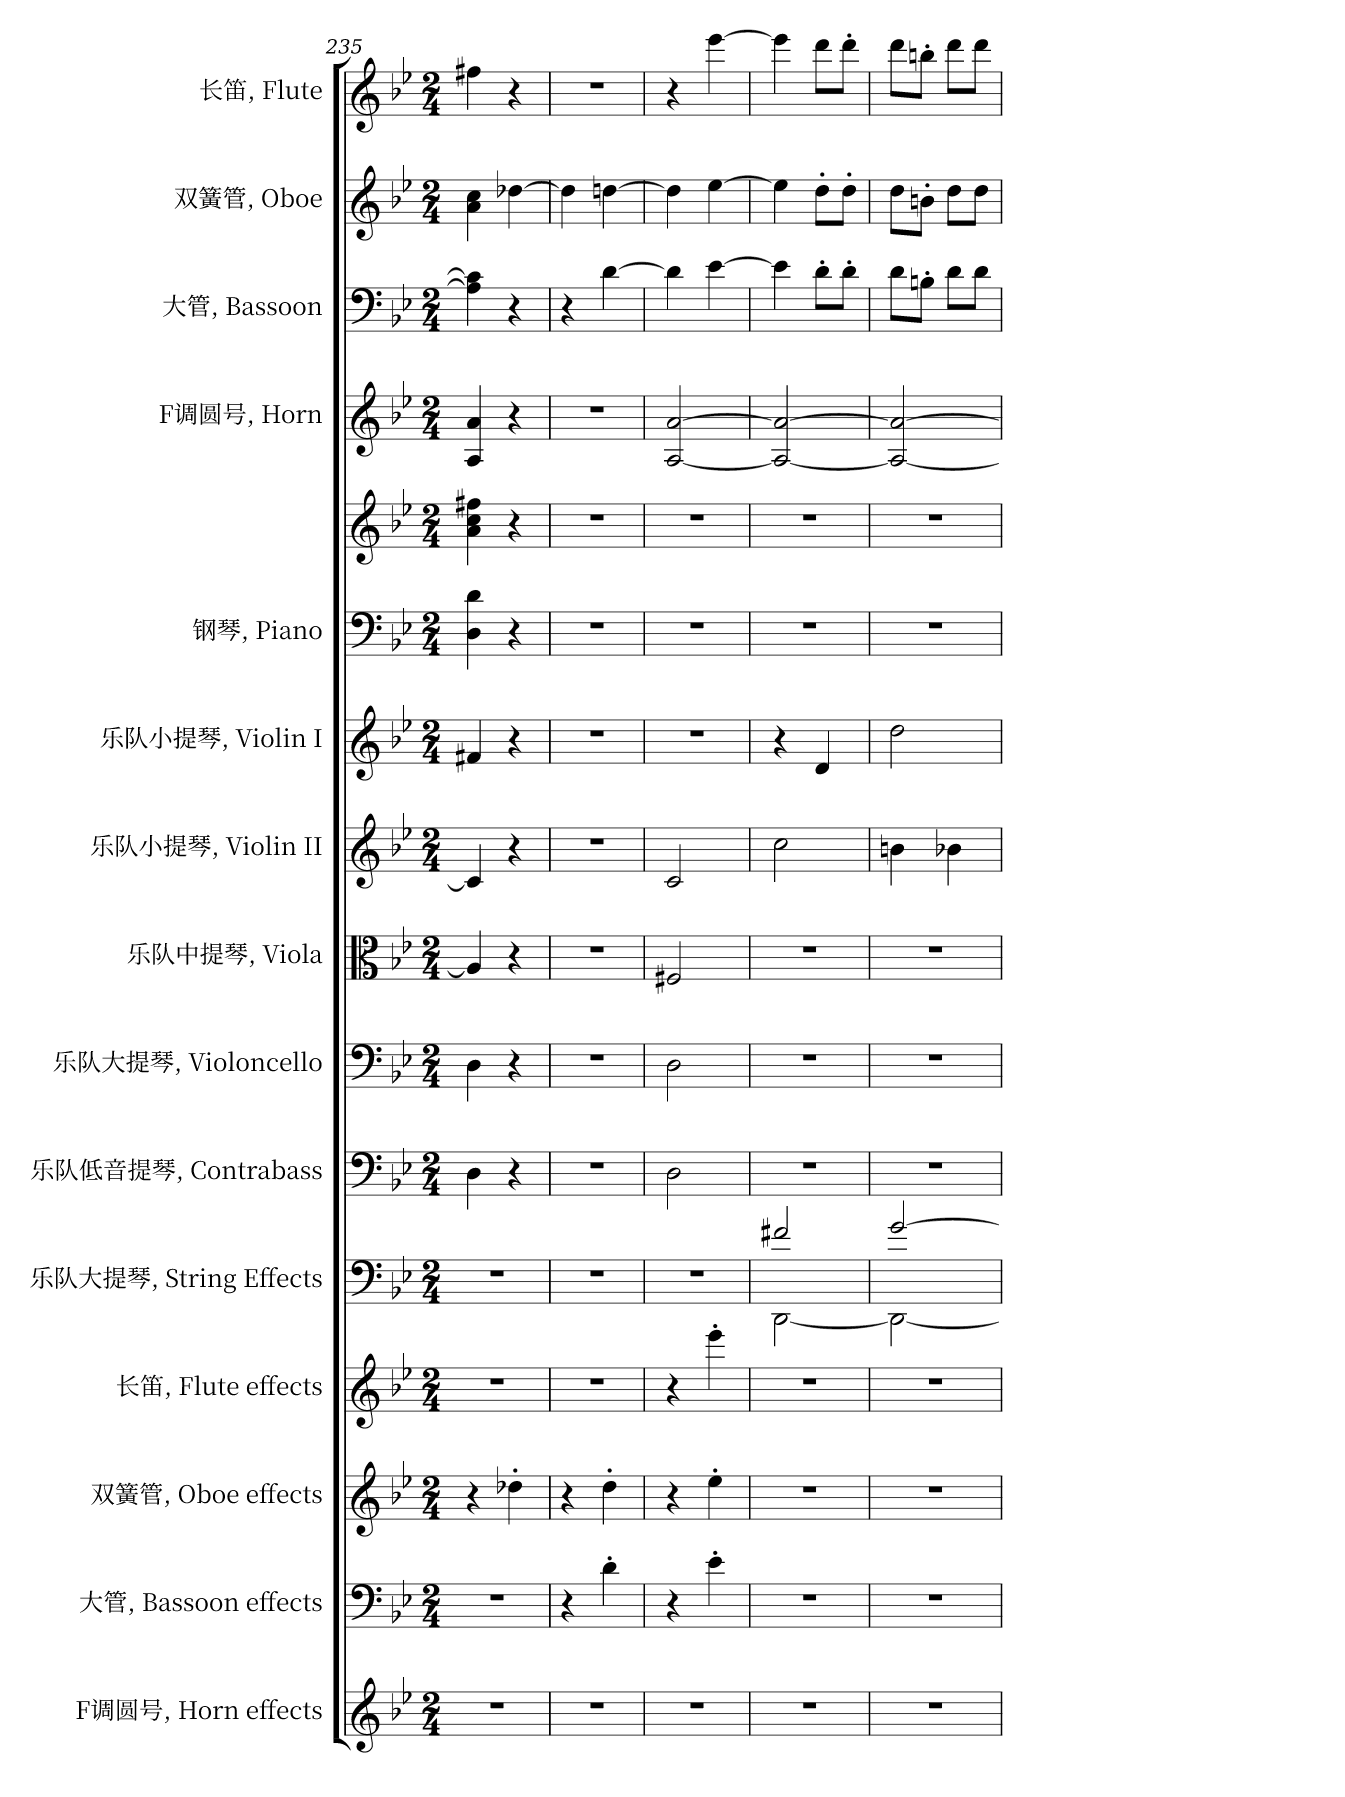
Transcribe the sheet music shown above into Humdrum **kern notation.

**kern	**kern	**kern	**kern	**kern	**kern	**kern	**kern	**kern	**kern	**kern	**kern	**kern	**kern	**kern	**kern
*part15	*part14	*part13	*part12	*part11	*part10	*part9	*part8	*part7	*part6	*part5	*part5	*part4	*part3	*part2	*part1
*staff16	*staff15	*staff14	*staff13	*staff12	*staff11	*staff10	*staff9	*staff8	*staff7	*staff6	*staff5	*staff4	*staff3	*staff2	*staff1
*I"F调圆号, Horn effects	*I"大管, Bassoon effects	*I"双簧管, Oboe effects	*I"长笛, Flute effects	*I"乐队大提琴, String Effects	*I"乐队低音提琴, Contrabass	*I"乐队大提琴, Violoncello	*I"乐队中提琴, Viola	*I"乐队小提琴, Violin II	*I"乐队小提琴, Violin I	*I"钢琴, Piano	*	*I"F调圆号, Horn	*I"大管, Bassoon	*I"双簧管, Oboe	*I"长笛, Flute
*I'F Hn.	*I'Bsn.	*I'Ob.	*I'Fl.	*	*I'Cbs.	*	*	*	*	*I'Pno.	*	*I'F Hn.	*I'Bsn.	*I'Ob.	*I'Fl.
*clefG2	*clefF4	*clefG2	*clefG2	*clefF4	*clefF4	*clefF4	*clefC3	*clefG2	*clefG2	*clefF4	*clefG2	*clefG2	*clefF4	*clefG2	*clefG2
*ITrd4c7	*	*	*	*	*ITrd7c12	*	*	*	*	*	*	*ITrd4c7	*	*	*
*k[b-e-a-]	*k[b-e-]	*k[b-e-]	*k[b-e-]	*k[b-e-]	*k[b-e-]	*k[b-e-]	*k[b-e-]	*k[b-e-]	*k[b-e-]	*k[b-e-]	*k[b-e-]	*k[b-e-a-]	*k[b-e-]	*k[b-e-]	*k[b-e-]
*M2/4	*M2/4	*M2/4	*M2/4	*M2/4	*M2/4	*M2/4	*M2/4	*M2/4	*M2/4	*M2/4	*M2/4	*M2/4	*M2/4	*M2/4	*M2/4
=235	=235	=235	=235	=235	=235	=235	=235	=235	=235	=235	=235	=235	=235	=235	=235
2r	2r	4r	2r	2r	4DD\	4D\	4A/]	4c/]	4f#X/	4D\ 4d\	4a\ 4cc\ 4ff#X\	4D/ 4d/	4A\] 4c\]	4a\ 4cc\	4ff#X\
.	.	4dd-X'\	.	.	4r	4r	4r	4r	4r	4r	4r	4r	4r	[4dd-X\	4r
=236	=236	=236	=236	=236	=236	=236	=236	=236	=236	=236	=236	=236	=236	=236	=236
2r	4r	4r	2r	2r	2r	2r	2r	2r	2r	2r	2r	2r	4r	4dd-\]	2r
.	4d'\	4dd'\	.	.	.	.	.	.	.	.	.	.	[4d\	[4ddn\	.
=237	=237	=237	=237	=237	=237	=237	=237	=237	=237	=237	=237	=237	=237	=237	=237
*	*	*	*	*	*	*	*	*	*	*	*	*	*	*	*MM52
2r	4r	4r	4r	2r	2DD\	2D\	2F#X/	2c/	2r	2r	2r	[2D/ [2d/	4d\]	4dd\]	4r
.	4e-'\	4ee-'\	4eee-'\	.	.	.	.	.	.	.	.	.	[4e-\	[4ee-\	[4eee-\
=238	=238	=238	=238	=238	=238	=238	=238	=238	=238	=238	=238	=238	=238	=238	=238
*	*	*	*	*^	*	*	*	*	*	*	*	*	*	*	*
2r	2r	2r	2r	2f#X/	[2DD\	2r	2r	2r	2cc\	4r	2r	2r	2D/_ 2d/_	4e-\]	4ee-\]	4eee-\]
.	.	.	.	.	.	.	.	.	.	4d/	.	.	.	8d'\L	8dd'\L	8ddd\L
.	.	.	.	.	.	.	.	.	.	.	.	.	.	8d'\J	8dd'\J	8ddd'\J
=239	=239	=239	=239	=239	=239	=239	=239	=239	=239	=239	=239	=239	=239	=239	=239	=239
2r	2r	2r	2r	[2g/	2DD\_	2r	2r	2r	4bn\	2dd\	2r	2r	2D/_ 2d/_	8d\L	8dd\L	8ddd\L
.	.	.	.	.	.	.	.	.	.	.	.	.	.	8Bn'\J	8bn'\J	8bbn'\J
.	.	.	.	.	.	.	.	.	4b-X\	.	.	.	.	8d\L	8dd\L	8ddd\L
.	.	.	.	.	.	.	.	.	.	.	.	.	.	8d\J	8dd\J	8ddd\J
*	*	*	*	*v	*v	*	*	*	*	*	*	*	*	*	*	*
=	=	=	=	=	=	=	=	=	=	=	=	=	=	=	=
*-	*-	*-	*-	*-	*-	*-	*-	*-	*-	*-	*-	*-	*-	*-	*-
